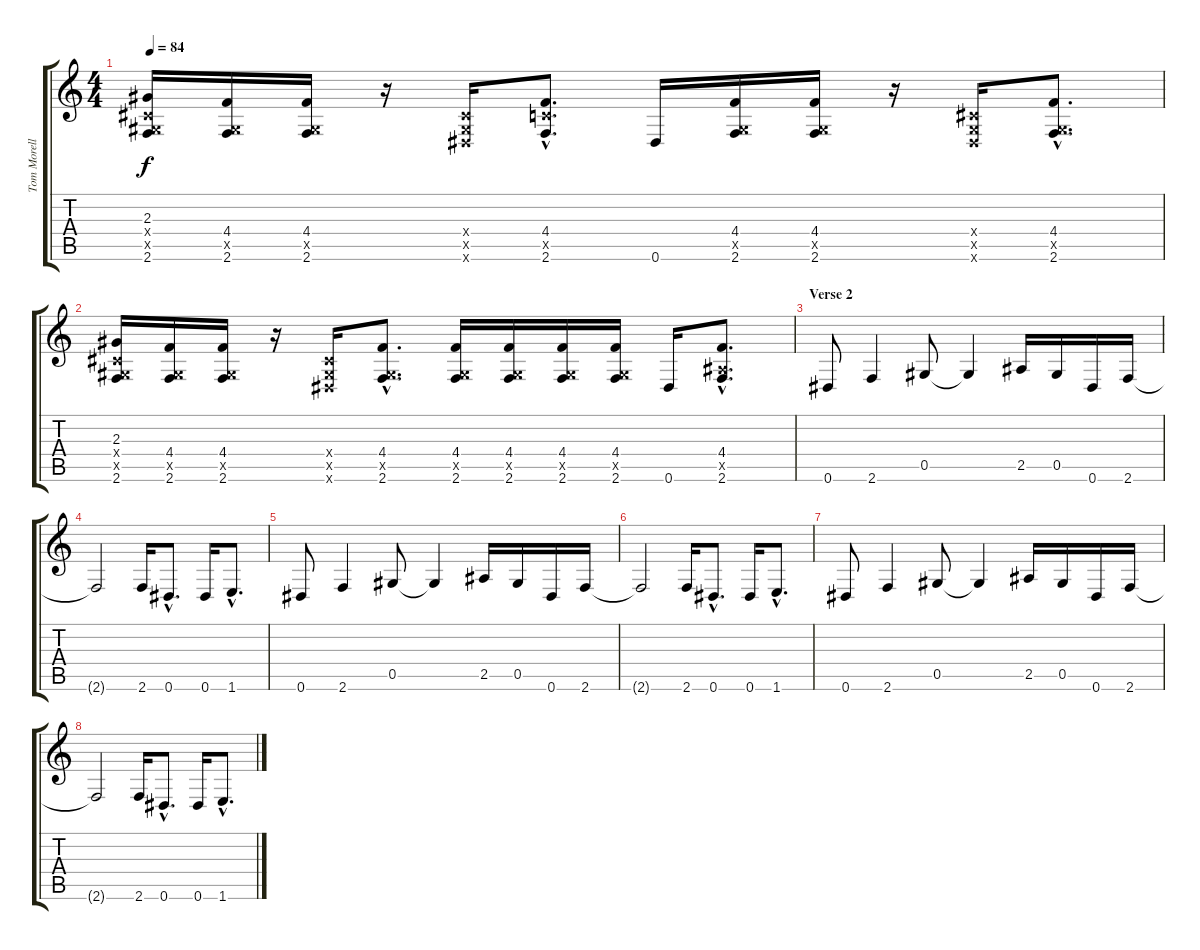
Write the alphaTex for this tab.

\track ("Tom Morello (Guitar)" "Tom Morell") {instrument overdrivenguitar}
\staff {score tabs}
\tuning (Eb4 Bb3 Gb3 Db3 Ab2 Eb2) {hide}
\ts (4 4)
\tempo 84
\clef g2
\ks c
(2.3 0.4{x} 0.5{x} 2.6).16{dy f} (4.4 0.5{x} 2.6).16 (4.4 0.5{x} 2.6).16 r.16 (0.4{x} 0.5{x} 0.6{x}).16 (4.4{hac} 4.5{hac x} 2.6{hac}).8{d} 0.6.16 (4.4 0.5{x} 2.6).16 (4.4 0.5{x} 2.6).16 r.16 (0.4{x} 0.5{x} 0.6{x}).16 (4.4{hac} 0.5{hac x} 2.6{hac}).8{d} |
(2.3 0.4{x} 0.5{x} 2.6).16 (4.4 0.5{x} 2.6).16 (4.4 0.5{x} 2.6).16 r.16 (0.4{x} 0.5{x} 0.6{x}).16 (4.4{hac} 0.5{hac x} 2.6{hac}).8{d} (4.4 0.5{x} 2.6).16 (4.4 0.5{x} 2.6).16 (4.4 0.5{x} 2.6).16 (4.4 0.5{x} 2.6).16 0.6.16 (4.4{hac} 2.5{hac x} 2.6{hac}).8{d} |
\section ("" "Verse 2")
0.6.8 2.6.4 0.5.8 0.5{t}.4 2.5.16 0.5.16 0.6.16 2.6.16 |
2.6{t}.2 2.6.16 0.6{hac}.8{d} 0.6.16 1.6{hac}.8{d} |
0.6.8 2.6.4 0.5.8 0.5{t}.4 2.5.16 0.5.16 0.6.16 2.6.16 |
2.6{t}.2 2.6.16 0.6{hac}.8{d} 0.6.16 1.6{hac}.8{d} |
0.6.8 2.6.4 0.5.8 0.5{t}.4 2.5.16 0.5.16 0.6.16 2.6.16 |
2.6{t}.2 2.6.16 0.6{hac}.8{d} 0.6.16 1.6{hac}.8{d}
